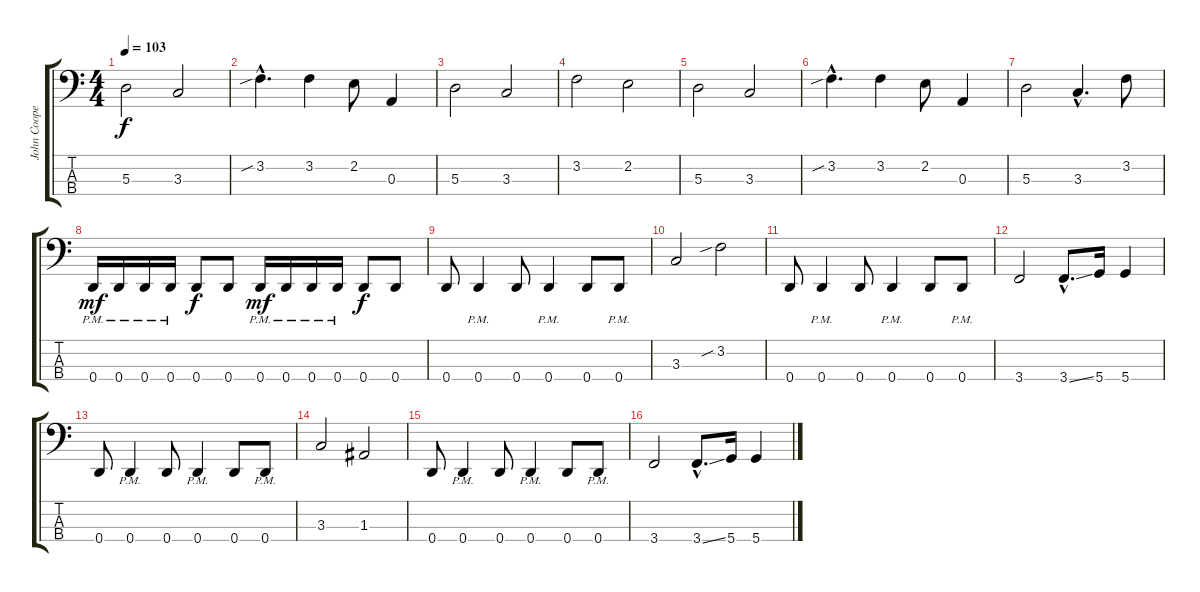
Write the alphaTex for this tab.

\track ("John Cooper - Bass" "John Coope") {instrument electricbassfinger}
\staff {score tabs}
\tuning (G2 D2 A1 D1) {hide}
\ts (4 4)
\tempo 103
\clef f4
\ks c
5.3.2{dy f} 3.3.2 |
3.2{sib hac}.4{d} 3.2.4 2.2.8 0.3.4 |
5.3.2 3.3.2 |
3.2.2 2.2.2 |
5.3.2 3.3.2 |
3.2{sib hac}.4{d} 3.2.4 2.2.8 0.3.4 |
5.3.2 3.3{hac}.4{d} 3.2.8 |
0.4{pm}.16{dy mf} 0.4{pm}.16 0.4{pm}.16 0.4{pm}.16 0.4.8{dy f} 0.4.8 0.4{pm}.16{dy mf} 0.4{pm}.16 0.4{pm}.16 0.4{pm}.16 0.4.8{dy f} 0.4.8 |
0.4.8 0.4{pm}.4 0.4.8 0.4{pm}.4 0.4.8 0.4{pm}.8 |
3.3.2 3.2{sib}.2 |
0.4.8 0.4{pm}.4 0.4.8 0.4{pm}.4 0.4.8 0.4{pm}.8 |
3.4.2 3.4{ss hac}.8{d} 5.4.16 5.4.4 |
0.4.8 0.4{pm}.4 0.4.8 0.4{pm}.4 0.4.8 0.4{pm}.8 |
3.3.2 1.3.2 |
0.4.8 0.4{pm}.4 0.4.8 0.4{pm}.4 0.4.8 0.4{pm}.8 |
3.4.2 3.4{ss hac}.8{d} 5.4.16 5.4.4
